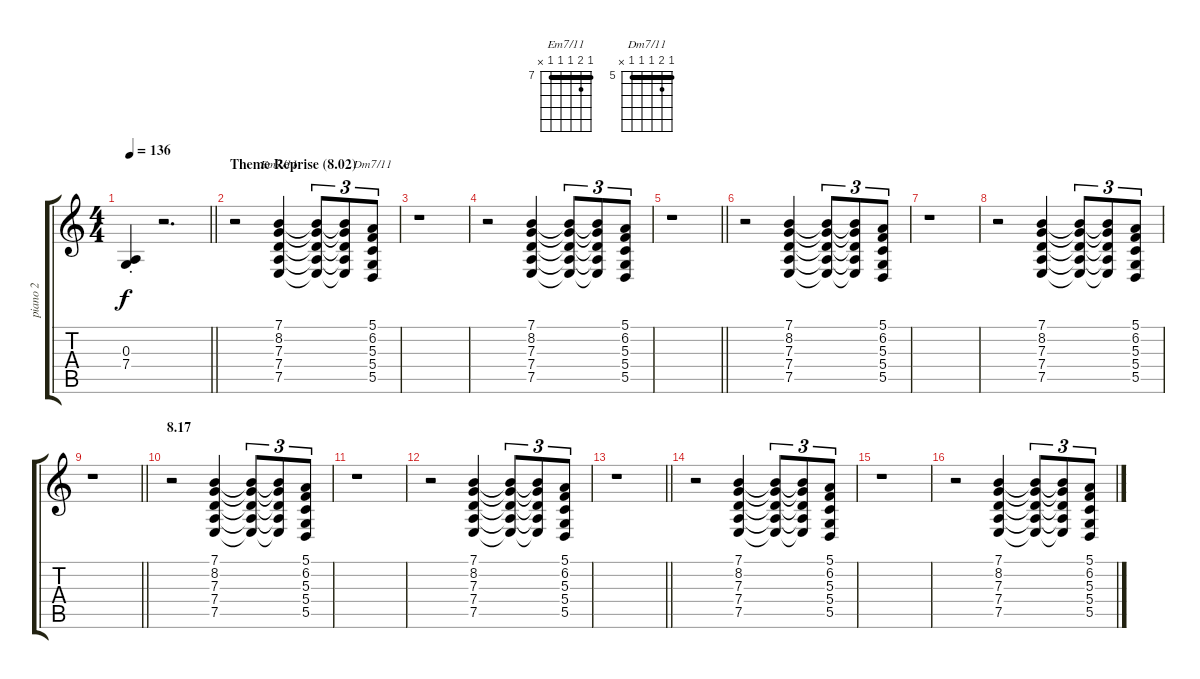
\track ("piano 2" "piano 2") {instrument acousticgrandpiano}
\staff {score tabs}
\tuning (E4 B3 G3 D3 A2 E2) {hide}
\chord ("Em7/11" 7 8 7 7 7 x) {firstfret 7 barre 7}
\chord ("Dm7/11" 5 6 5 5 5 x) {firstfret 5 barre 5}
\ts (4 4)
\tempo 136
\clef g2
\barLineRight lightlight
\ks c
(0.3{st} 7.4{st}).4{dy f} r.2{d} |
\section ("" "Theme Reprise (8.02)")
r.2 (7.1 8.2 7.3 7.4 7.5).4{ch "Em7/11"} (7.1{t} 8.2{t} 7.3{t} 7.4{t} 7.5{t}).8{tu (3 2)} (7.1{t} 8.2{t} 7.3{t} 7.4{t} 7.5{t}).8{tu (3 2)} (5.1 6.2 5.3 5.4 5.5).8{tu (3 2) ch "Dm7/11"} |
r.1 |
r.2 (7.1 8.2 7.3 7.4 7.5).4 (7.1{t} 8.2{t} 7.3{t} 7.4{t} 7.5{t}).8{tu (3 2)} (7.1{t} 8.2{t} 7.3{t} 7.4{t} 7.5{t}).8{tu (3 2)} (5.1 6.2 5.3 5.4 5.5).8{tu (3 2)} |
\barLineRight lightlight
r.1 |
r.2 (7.1 8.2 7.3 7.4 7.5).4 (7.1{t} 8.2{t} 7.3{t} 7.4{t} 7.5{t}).8{tu (3 2)} (7.1{t} 8.2{t} 7.3{t} 7.4{t} 7.5{t}).8{tu (3 2)} (5.1 6.2 5.3 5.4 5.5).8{tu (3 2)} |
r.1 |
r.2 (7.1 8.2 7.3 7.4 7.5).4 (7.1{t} 8.2{t} 7.3{t} 7.4{t} 7.5{t}).8{tu (3 2)} (7.1{t} 8.2{t} 7.3{t} 7.4{t} 7.5{t}).8{tu (3 2)} (5.1 6.2 5.3 5.4 5.5).8{tu (3 2)} |
\barLineRight lightlight
r.1 |
\section ("" "8.17")
r.2 (7.1 8.2 7.3 7.4 7.5).4 (7.1{t} 8.2{t} 7.3{t} 7.4{t} 7.5{t}).8{tu (3 2)} (7.1{t} 8.2{t} 7.3{t} 7.4{t} 7.5{t}).8{tu (3 2)} (5.1 6.2 5.3 5.4 5.5).8{tu (3 2)} |
r.1 |
r.2 (7.1 8.2 7.3 7.4 7.5).4 (7.1{t} 8.2{t} 7.3{t} 7.4{t} 7.5{t}).8{tu (3 2)} (7.1{t} 8.2{t} 7.3{t} 7.4{t} 7.5{t}).8{tu (3 2)} (5.1 6.2 5.3 5.4 5.5).8{tu (3 2)} |
\barLineRight lightlight
r.1 |
r.2 (7.1 8.2 7.3 7.4 7.5).4 (7.1{t} 8.2{t} 7.3{t} 7.4{t} 7.5{t}).8{tu (3 2)} (7.1{t} 8.2{t} 7.3{t} 7.4{t} 7.5{t}).8{tu (3 2)} (5.1 6.2 5.3 5.4 5.5).8{tu (3 2)} |
r.1 |
r.2 (7.1 8.2 7.3 7.4 7.5).4 (7.1{t} 8.2{t} 7.3{t} 7.4{t} 7.5{t}).8{tu (3 2)} (7.1{t} 8.2{t} 7.3{t} 7.4{t} 7.5{t}).8{tu (3 2)} (5.1 6.2 5.3 5.4 5.5).8{tu (3 2)}
